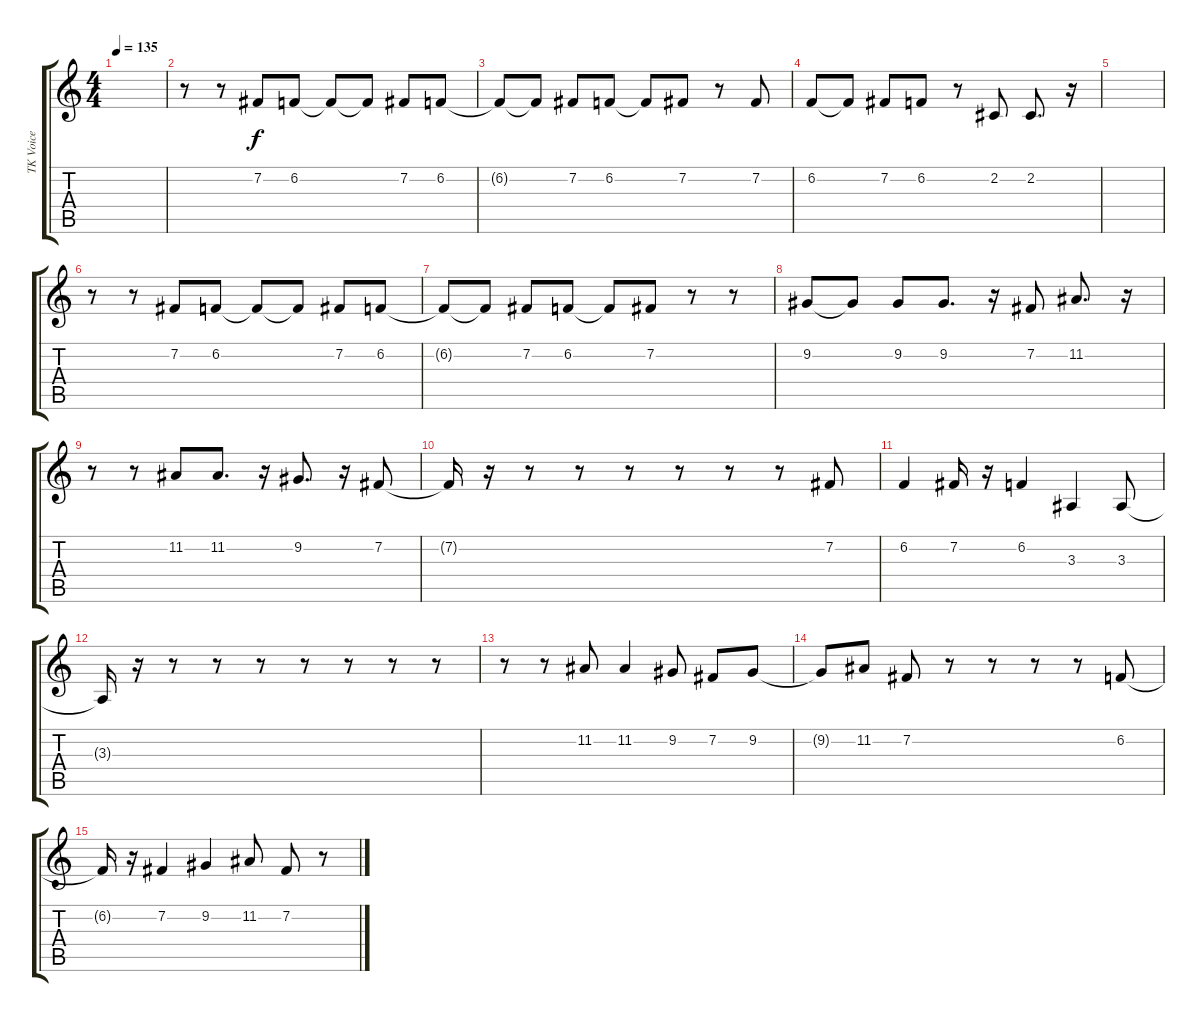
\track ("TK Voice" "TK Voice") {instrument synthvoice}
\staff {score tabs}
\tuning (E4 B3 G3 D3 A2 E2) {hide}
\ts (4 4)
\tempo 135
\clef g2
\ks c
|
r.8 r.8 7.2.8 6.2.8 6.2{t}.8 6.2{t}.8 7.2.8 6.2.8 |
6.2{t}.8 6.2{t}.8 7.2.8 6.2.8 6.2{t}.8 7.2.8 r.8 7.2.8 |
6.2.8 6.2{t}.8 7.2.8 6.2.8 r.8 2.2.8 2.2.8{d} r.16 |
|
r.8 r.8 7.2.8 6.2.8 6.2{t}.8 6.2{t}.8 7.2.8 6.2.8 |
6.2{t}.8 6.2{t}.8 7.2.8 6.2.8 6.2{t}.8 7.2.8 r.8 r.8 |
9.2.8 9.2{t}.8 9.2.8 9.2.8{d} r.16 7.2.8 11.2.8{d} r.16 |
r.8 r.8 11.2.8 11.2.8{d} r.16 9.2.8{d} r.16 7.2.8 |
7.2{t}.16 r.16 r.8 r.8 r.8 r.8 r.8 r.8 7.2.8 |
6.2.4 7.2.16 r.16 6.2.4 3.3.4 3.3.8 |
3.3{t}.16 r.16 r.8 r.8 r.8 r.8 r.8 r.8 r.8 |
r.8 r.8 11.2.8 11.2.4 9.2.8 7.2.8 9.2.8 |
9.2{t}.8 11.2.8 7.2.8 r.8 r.8 r.8 r.8 6.2.8 |
6.2{t}.16 r.16 7.2.4 9.2.4 11.2.8 7.2.8 r.8
